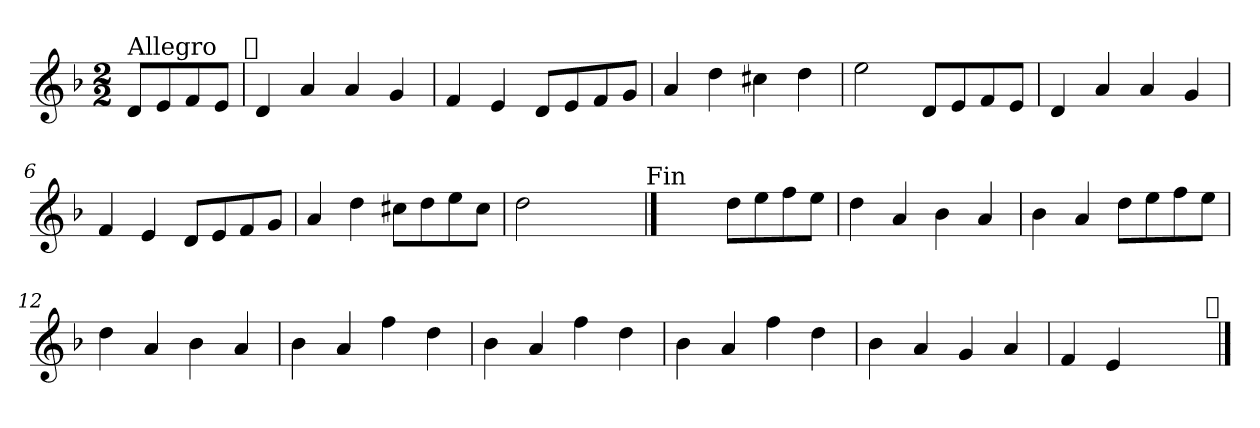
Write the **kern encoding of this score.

**kern
*part1
*staff1
*clefG2
*k[b-]
*d:
*M2/2
=
!LO:TX:a:t=Allegro
8d/L
8e/
8f/
8e/J
!LO:TX:a:t=𝄋
=1
4d/
4a/
4a/
4g/
=2
4f/
4e/
8d/L
8e/
8f/
8g/J
=3
4a/
4dd\
4cc#X\
4dd\
=4
2ee\
8d/L
8e/
8f/
8e/J
!!LO:LB:g=z
=5
4d/
4a/
4a/
4g/
=6
4f/
4e/
8d/L
8e/
8f/
8g/J
=7
4a/
4dd\
8cc#X\L
8dd\
8ee\
8cc#\J
=8
2dd\
2ryy
!LO:TX:a:t=Fin
==9
2ryy
8dd\L
8ee\
8ff\
8ee\J
=10
4dd\
4a/
4b-\
4a/
!!LO:LB:g=z
=11
4b-\
4a/
8dd\L
8ee\
8ff\
8ee\J
=12
4dd\
4a/
4b-\
4a/
=13
4b-\
4a/
4ff\
4dd\
=14
4b-\
4a/
4ff\
4dd\
=15
4b-\
4a/
4ff\
4dd\
=16
4b-\
4a/
4g/
4a/
!!LO:LB:g=z
=17
4f/
4e/
2ryy
!LO:TX:a:t=𝄋
==
*-
